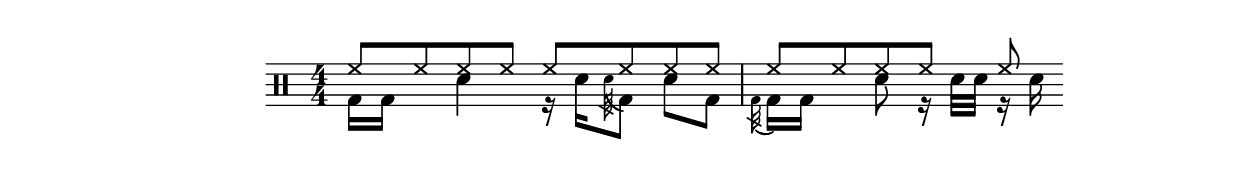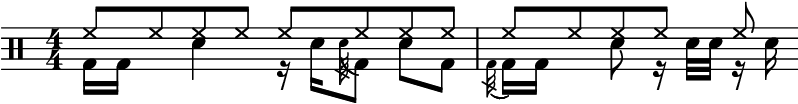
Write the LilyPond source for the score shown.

#(ly:set-option 'crop #t)
\version "2.24.4"
\header { 
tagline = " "
}
\paper {
    line-width = 150\mm 
}

\drums {
    \numericTimeSignature
    \time 4/4
    <<{
        \repeat unfold 13 hh8
    }
    \\ {
        bd16 bd16 s8 sn4 r16 sn16 \acciaccatura sn64(bd8) sn8 bd8 | \acciaccatura bd32(bd16) bd16 s8 sn8 r16 sn32 sn32 r16 sn16
    }>>
}